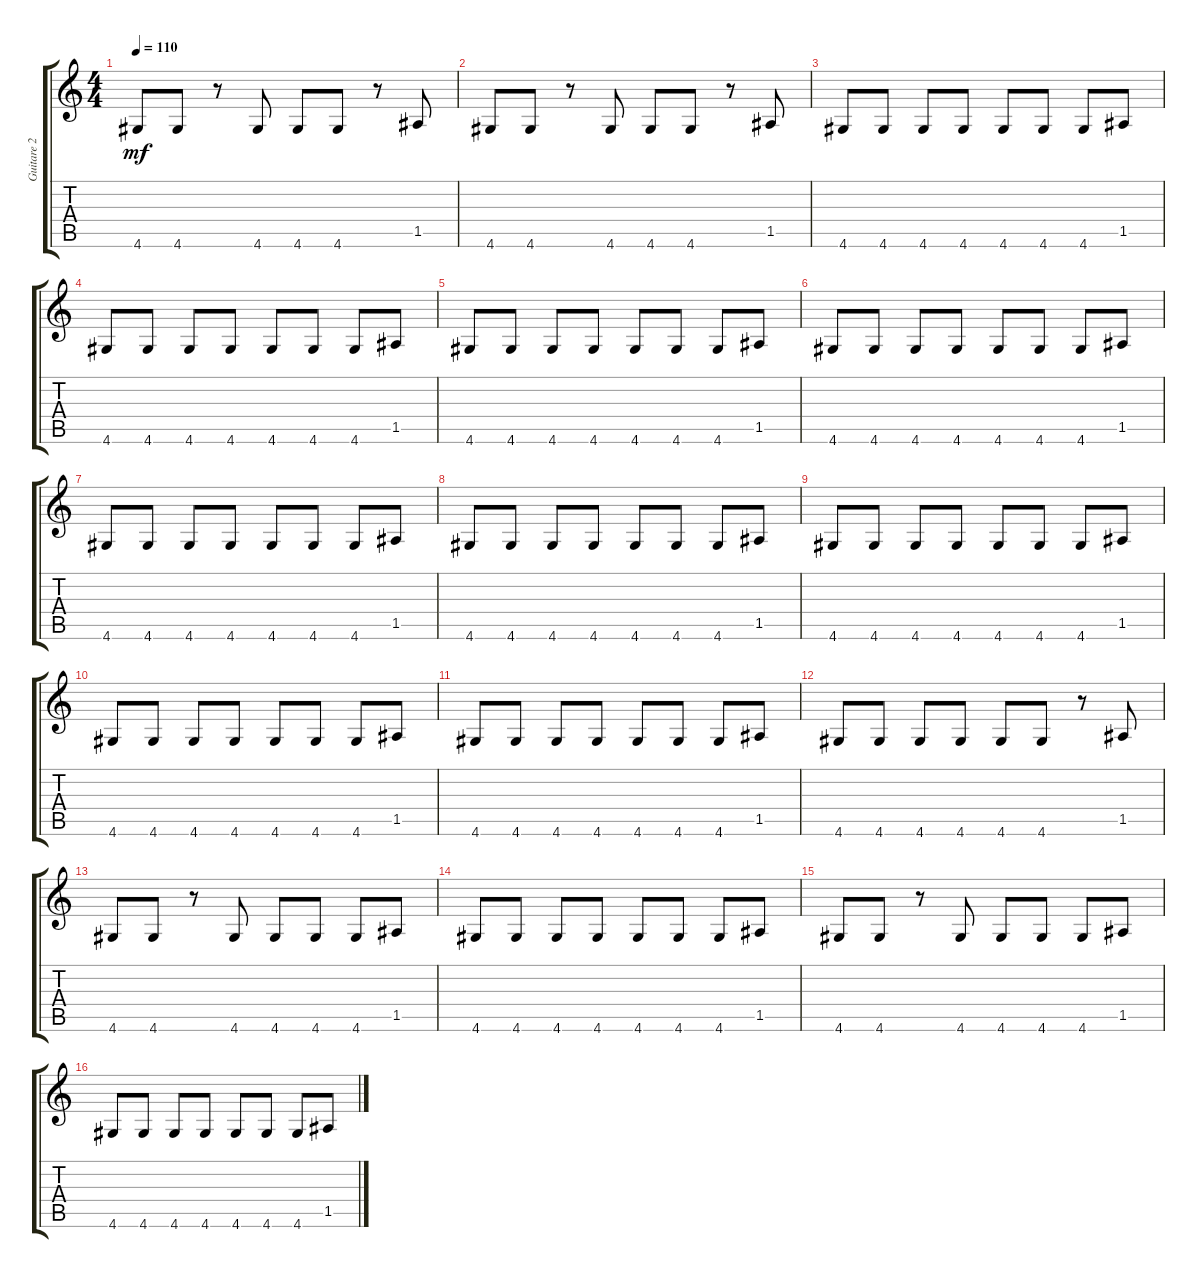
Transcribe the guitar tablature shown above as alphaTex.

\track ("Guitare 2" "Guitare 2") {instrument acousticguitarnylon}
\staff {score tabs}
\tuning (E4 B3 G3 D3 A2 E2) {hide}
\ts (4 4)
\tempo 110
\clef g2
\ks c
4.6.8{dy mf} 4.6.8 r.8 4.6.8 4.6.8 4.6.8 r.8 1.5.8 |
4.6.8 4.6.8 r.8 4.6.8 4.6.8 4.6.8 r.8 1.5.8 |
4.6.8 4.6.8 4.6.8 4.6.8 4.6.8 4.6.8 4.6.8 1.5.8 |
4.6.8 4.6.8 4.6.8 4.6.8 4.6.8 4.6.8 4.6.8 1.5.8 |
4.6.8 4.6.8 4.6.8 4.6.8 4.6.8 4.6.8 4.6.8 1.5.8 |
4.6.8 4.6.8 4.6.8 4.6.8 4.6.8 4.6.8 4.6.8 1.5.8 |
4.6.8 4.6.8 4.6.8 4.6.8 4.6.8 4.6.8 4.6.8 1.5.8 |
4.6.8 4.6.8 4.6.8 4.6.8 4.6.8 4.6.8 4.6.8 1.5.8 |
4.6.8 4.6.8 4.6.8 4.6.8 4.6.8 4.6.8 4.6.8 1.5.8 |
4.6.8 4.6.8 4.6.8 4.6.8 4.6.8 4.6.8 4.6.8 1.5.8 |
4.6.8 4.6.8 4.6.8 4.6.8 4.6.8 4.6.8 4.6.8 1.5.8 |
4.6.8 4.6.8 4.6.8 4.6.8 4.6.8 4.6.8 r.8 1.5.8 |
4.6.8 4.6.8 r.8 4.6.8 4.6.8 4.6.8 4.6.8 1.5.8 |
4.6.8 4.6.8 4.6.8 4.6.8 4.6.8 4.6.8 4.6.8 1.5.8 |
4.6.8 4.6.8 r.8 4.6.8 4.6.8 4.6.8 4.6.8 1.5.8 |
4.6.8 4.6.8 4.6.8 4.6.8 4.6.8 4.6.8 4.6.8 1.5.8
